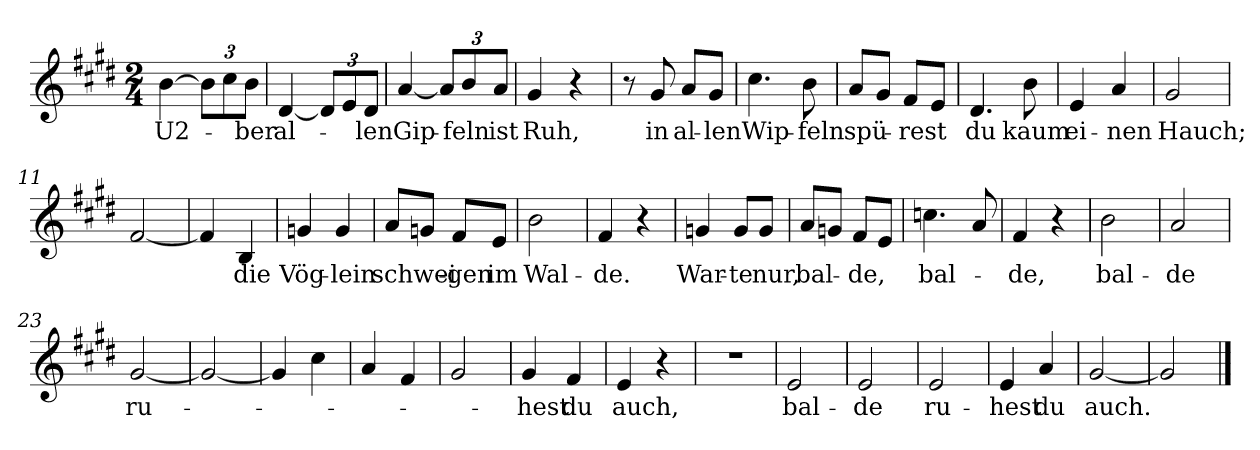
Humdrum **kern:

**kern	**text
*part1	*part1
*staff1	*staff1
*clefG2	*
*k[f#c#g#d#]	*
*M2/4	*
=1	=1
!	!LO:LY:b
[4b\	U2-
12b\L]	.
12cc#\	.
!	!LO:LY:b
12b\J	-ber
=2	=2
!	!LO:LY:b
[4d#/	al-
12d#/L]	.
12e/	.
!	!LO:LY:b
12d#/J	-len
=3	=3
!	!LO:LY:b
[4a/	Gip-
12a/L]	.
!	!LO:LY:b
12b/	-feln
!	!LO:LY:b
12a/J	ist
=4	=4
!	!LO:LY:b
4g#/	Ruh,
4r	.
=5	=5
8r	.
!	!LO:LY:b
8g#/	in
!	!LO:LY:b
8a/L	al-
!	!LO:LY:b
8g#/J	-len
=6	=6
!	!LO:LY:b
4.cc#\	Wip-
!	!LO:LY:b
8b\	-feln
=7	=7
!	!LO:LY:b
8a/L	spü-
8g#/J	.
!	!LO:LY:b
8f#/L	-rest
8e/J	.
=8	=8
!	!LO:LY:b
4.d#/	du
!	!LO:LY:b
8b\	kaum
=9	=9
!	!LO:LY:b
4e/	ei-
!	!LO:LY:b
4a/	-nen
=10	=10
!	!LO:LY:b
2g#/	Hauch;
=11	=11
[2f#/	.
!!LO:LB:g=z
=12	=12
4f#/]	.
!	!LO:LY:b
4B/	die
=13	=13
!	!LO:LY:b
4gn/	Vög-
!	!LO:LY:b
4g/	-lein
=14	=14
!	!LO:LY:b
8a/L	schwei-
8gn/J	.
!	!LO:LY:b
8f#/L	-gen
!	!LO:LY:b
8e/J	im
=15	=15
!	!LO:LY:b
2b\	Wal-
=16	=16
!	!LO:LY:b
4f#/	-de.
4r	.
=17	=17
!	!LO:LY:b
4gn/	War-
!	!LO:LY:b
8g/L	-te
!	!LO:LY:b
8g/J	nur,
=18	=18
!	!LO:LY:b
8a/L	bal-
8gn/J	.
!	!LO:LY:b
8f#/L	-de,
8e/J	.
=19	=19
!	!LO:LY:b
4.ccn\	bal-
8a/	.
=20	=20
!	!LO:LY:b
4f#/	-de,
4r	.
=21	=21
!	!LO:LY:b
2b\	bal-
=22	=22
!	!LO:LY:b
2a/	-de
=23	=23
!	!LO:LY:b
[2g#/	ru-
=24	=24
2g#/_	.
=25	=25
4g#/]	.
4cc#\	.
!!LO:LB:g=z
=26	=26
4a/	.
4f#/	.
=27	=27
2g#/	.
=28	=28
!	!LO:LY:b
4g#/	-hest
!	!LO:LY:b
4f#/	du
=29	=29
!	!LO:LY:b
4e/	auch,
4r	.
=30	=30
2r	.
=31	=31
!	!LO:LY:b
2e/	bal-
=32	=32
!	!LO:LY:b
2e/	-de
=33	=33
!	!LO:LY:b
2e/	ru-
=34	=34
!	!LO:LY:b
4e/	-hest
!	!LO:LY:b
4a/	du
=35	=35
!	!LO:LY:b
[2g#/	auch.
=36	=36
2g#/]	.
==	==
*-	*-
